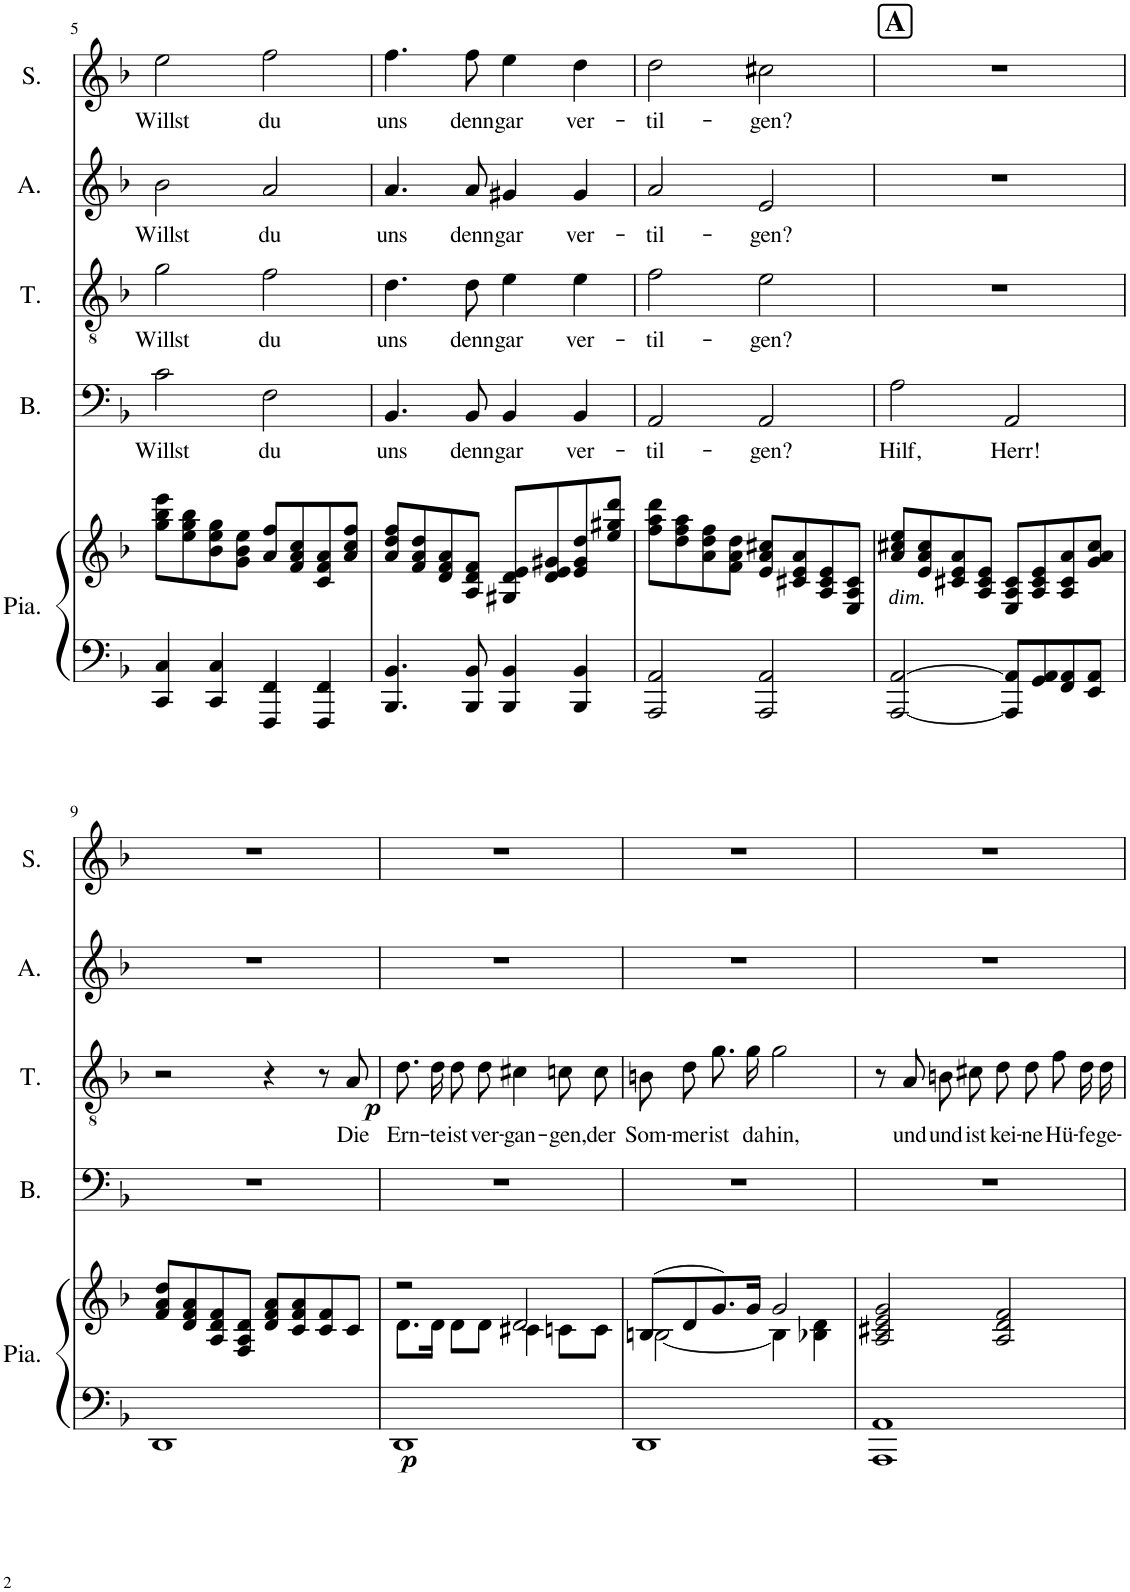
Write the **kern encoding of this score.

**kern	**kern	**dynam	**kern	**text	**kern	**text	**dynam	**kern	**text	**kern	**text
*part5	*part5	*part5	*part4	*part4	*part3	*part3	*part3	*part2	*part2	*part1	*part1
*staff6	*staff5	*staff5/6	*staff4	*staff4	*staff3	*staff3	*staff3	*staff2	*staff2	*staff1	*staff1
*I"Piano	*	*	*I"Basse	*	*I"Ténor	*	*	*I"Alto	*	*I"Soprano	*
*I'Pia.	*	*	*I'B.	*	*I'T.	*	*	*I'A.	*	*I'S.	*
!!LO:PB:g=z
*clefF4	*clefG2	*	*clefF4	*	*clefGv2	*	*	*clefG2	*	*clefG2	*
*k[b-]	*k[b-]	*	*k[b-]	*	*k[b-]	*	*	*k[b-]	*	*k[b-]	*
*M4/4	*M4/4	*	*M4/4	*	*M4/4	*	*	*M4/4	*	*M4/4	*
=5	=5	=5	=5	=5	=5	=5	=5	=5	=5	=5	=5
!	!	!	!	!LO:LY:b	!	!LO:LY:b	!	!	!LO:LY:b	!	!LO:LY:b
4CC/ 4C/	8gg\ 8bb-\ 8eee\L	.	2c\	Willst	2g\	Willst	.	2b-\	Willst	2ee\	Willst
.	8ee\ 8gg\ 8bb-\	.	.	.	.	.	.	.	.	.	.
4CC/ 4C/	8b-\ 8ee\ 8gg\	.	.	.	.	.	.	.	.	.	.
.	8g\ 8b-\ 8ee\J	.	.	.	.	.	.	.	.	.	.
!	!	!	!	!LO:LY:b	!	!LO:LY:b	!	!	!LO:LY:b	!	!LO:LY:b
4FFF/ 4FF/	8a/ 8ff/L	.	2F\	du	2f\	du	.	2a/	du	2ff\	du
.	8f/ 8a/ 8cc/	.	.	.	.	.	.	.	.	.	.
4FFF/ 4FF/	8c/ 8f/ 8a/	.	.	.	.	.	.	.	.	.	.
.	8a/ 8cc/ 8ff/J	.	.	.	.	.	.	.	.	.	.
=6	=6	=6	=6	=6	=6	=6	=6	=6	=6	=6	=6
!	!	!	!	!LO:LY:b	!	!LO:LY:b	!	!	!LO:LY:b	!	!LO:LY:b
4.BBB-/ 4.BB-/	8a/ 8dd/ 8ff/L	.	4.BB-/	uns	4.d\	uns	.	4.a/	uns	4.ff\	uns
.	8f/ 8a/ 8dd/	.	.	.	.	.	.	.	.	.	.
.	8d/ 8f/ 8a/	.	.	.	.	.	.	.	.	.	.
!	!	!	!	!LO:LY:b	!	!LO:LY:b	!	!	!LO:LY:b	!	!LO:LY:b
8BBB-/ 8BB-/	8A/ 8d/ 8f/J	.	8BB-/	denn	8d\	denn	.	8a/	denn	8ff\	denn
!	!	!	!	!LO:LY:b	!	!LO:LY:b	!	!	!LO:LY:b	!	!LO:LY:b
4BBB-/ 4BB-/	8G#X/ 8d/ 8e/L	.	4BB-/	gar	4e\	gar	.	4g#X/	gar	4ee\	gar
.	8d/ 8e/ 8g#X/	.	.	.	.	.	.	.	.	.	.
!	!	!	!	!LO:LY:b	!	!LO:LY:b	!	!	!LO:LY:b	!	!LO:LY:b
4BBB-/ 4BB-/	8e/ 8g#/ 8dd/	.	4BB-/	ver-	4e\	ver-	.	4g#/	ver-	4dd\	ver-
.	8ee/ 8gg#X/ 8ddd/J	.	.	.	.	.	.	.	.	.	.
!!LO:REH:place=s1:a:B:cj:fs=14:t=A:qo=2
=7	=7	=7	=7	=7	=7	=7	=7	=7	=7	=7	=7
!	!	!	!	!LO:LY:b	!	!LO:LY:b	!	!	!LO:LY:b	!	!LO:LY:b
2AAA/ 2AA/	8ff\ 8aa\ 8ddd\L	.	2AA/	-til-	2f\	-til-	.	2a/	-til-	2dd\	-til-
.	8dd\ 8ff\ 8aa\	.	.	.	.	.	.	.	.	.	.
.	8a\ 8dd\ 8ff\	.	.	.	.	.	.	.	.	.	.
.	8f\ 8a\ 8dd\J	.	.	.	.	.	.	.	.	.	.
!	!	!	!	!LO:LY:b	!	!LO:LY:b	!	!	!LO:LY:b	!	!LO:LY:b
2AAA/ 2AA/	8e/ 8a/ 8cc#X/L	.	2AA/	-gen?	2e\	-gen?	.	2e/	-gen?	2cc#X\	-gen?
.	8c#X/ 8e/ 8a/	.	.	.	.	.	.	.	.	.	.
.	8A/ 8c#/ 8e/	.	.	.	.	.	.	.	.	.	.
.	8E/ 8A/ 8c#/J	.	.	.	.	.	.	.	.	.	.
=8	=8	=8	=8	=8	=8	=8	=8	=8	=8	=8	=8
!LO:TX:a:i:t=dim.	!	!	!	!	!	!	!	!	!	!	!
!	!	!	!	!LO:LY:b	!	!	!	!	!	!	!
[2AAA/ [2AA/	8a/ 8cc#X/ 8ee/L	.	2A\	Hilf,	1r	.	.	1r	.	1r	.
.	8e/ 8a/ 8cc#/	.	.	.	.	.	.	.	.	.	.
.	8c#X/ 8e/ 8a/	.	.	.	.	.	.	.	.	.	.
.	8A/ 8c#/ 8e/J	.	.	.	.	.	.	.	.	.	.
!	!	!	!	!LO:LY:b	!	!	!	!	!	!	!
8AAA/] 8AA/]L	8E/ 8A/ 8c#/L	.	2AA/	Herr!	.	.	.	.	.	.	.
8GG/ 8AA/	8A/ 8c#/ 8e/	.	.	.	.	.	.	.	.	.	.
8FF/ 8AA/	8A/ 8c#/ 8a/	.	.	.	.	.	.	.	.	.	.
8EE/ 8AA/J	8g/ 8a/ 8cc#/J	.	.	.	.	.	.	.	.	.	.
!!LO:LB:g=z
=9	=9	=9	=9	=9	=9	=9	=9	=9	=9	=9	=9
1DD	8f/ 8a/ 8dd/L	.	1r	.	2r	.	.	1r	.	1r	.
.	8d/ 8f/ 8a/	.	.	.	.	.	.	.	.	.	.
.	8A/ 8d/ 8f/	.	.	.	.	.	.	.	.	.	.
.	8F/ 8A/ 8d/J	.	.	.	.	.	.	.	.	.	.
.	8d/ 8f/ 8a/L	.	.	.	4r	.	.	.	.	.	.
.	8c/ 8f/ 8a/	.	.	.	.	.	.	.	.	.	.
.	8c/ 8f/	.	.	.	8r	.	.	.	.	.	.
!	!	!	!	!	!	!LO:LY:b	!LO:DY:b	!	!	!	!
.	8c/J	.	.	.	8A/	Die	p	.	.	.	.
=10	=10	=10	=10	=10	=10	=10	=10	=10	=10	=10	=10
*	*^	*	*	*	*	*	*	*	*	*	*
!	!	!	!LO:DY:b=2	!	!	!	!LO:LY:b	!	!	!	!	!
1DD	2r	8.d\L	p	1r	.	8.d\L	Ern-	.	1r	.	1r	.
!	!	!	!	!	!	!	!LO:LY:b	!	!	!	!	!
.	.	16d\Jk	.	.	.	16d\Jk	-te	.	.	.	.	.
!	!	!	!	!	!	!	!LO:LY:b	!	!	!	!	!
.	.	8d\L	.	.	.	8d\L	ist	.	.	.	.	.
!	!	!	!	!	!	!	!LO:LY:b	!	!	!	!	!
.	.	8d\J	.	.	.	8d\J	ver-	.	.	.	.	.
!	!	!	!	!	!	!	!LO:LY:b	!	!	!	!	!
.	2d/	4c#X\	.	.	.	4c#X\	-gan-	.	.	.	.	.
!	!	!	!	!	!	!	!LO:LY:b	!	!	!	!	!
.	.	8cn\L	.	.	.	8cn\L	-gen,	.	.	.	.	.
!	!	!	!	!	!	!	!LO:LY:b	!	!	!	!	!
.	.	8c\J	.	.	.	8c\J	der	.	.	.	.	.
=11	=11	=11	=11	=11	=11	=11	=11	=11	=11	=11	=11	=11
!	!	!	!	!	!	!	!LO:LY:b	!	!	!	!	!
1DD	(8Bn/L	[2Bn\	.	1r	.	8Bn\L	Som-	.	1r	.	1r	.
!	!	!	!	!	!	!	!LO:LY:b	!	!	!	!	!
.	8d/	.	.	.	.	8d\J	-mer	.	.	.	.	.
!	!	!	!	!	!	!	!LO:LY:b	!	!	!	!	!
.	8.g/)	.	.	.	.	8.g\L	ist	.	.	.	.	.
!	!	!	!	!	!	!	!LO:LY:b	!	!	!	!	!
.	16g/Jk	.	.	.	.	16g\Jk	da	.	.	.	.	.
!	!	!	!	!	!	!	!LO:LY:b	!	!	!	!	!
.	2g/	4B\]	.	.	.	2g\	hin,	.	.	.	.	.
.	.	4B-X\ 4d\	.	.	.	.	.	.	.	.	.	.
*	*v	*v	*	*	*	*	*	*	*	*	*	*
=12	=12	=12	=12	=12	=12	=12	=12	=12	=12	=12	=12
1AAA 1AA	2A/ 2c#X/ 2e/ 2g/	.	1r	.	8r	.	.	1r	.	1r	.
!	!	!	!	!	!	!LO:LY:b	!	!	!	!	!
.	.	.	.	.	8A/	und	.	.	.	.	.
!	!	!	!	!	!	!LO:LY:b	!	!	!	!	!
.	.	.	.	.	8Bn\L	und	.	.	.	.	.
!	!	!	!	!	!	!LO:LY:b	!	!	!	!	!
.	.	.	.	.	8c#X\J	ist	.	.	.	.	.
!	!	!	!	!	!	!LO:LY:b	!	!	!	!	!
.	2A/ 2d/ 2f/	.	.	.	8d\L	kei-	.	.	.	.	.
!	!	!	!	!	!	!LO:LY:b	!	!	!	!	!
.	.	.	.	.	8d\J	-ne	.	.	.	.	.
!	!	!	!	!	!	!LO:LY:b	!	!	!	!	!
.	.	.	.	.	8f\L	Hü-	.	.	.	.	.
!	!	!	!	!	!	!LO:LY:b	!	!	!	!	!
.	.	.	.	.	16d\L	-fe	.	.	.	.	.
!	!	!	!	!	!	!LO:LY:b	!	!	!	!	!
.	.	.	.	.	16d\JJ	ge-	.	.	.	.	.
=	=	=	=	=	=	=	=	=	=	=	=
*-	*-	*-	*-	*-	*-	*-	*-	*-	*-	*-	*-
